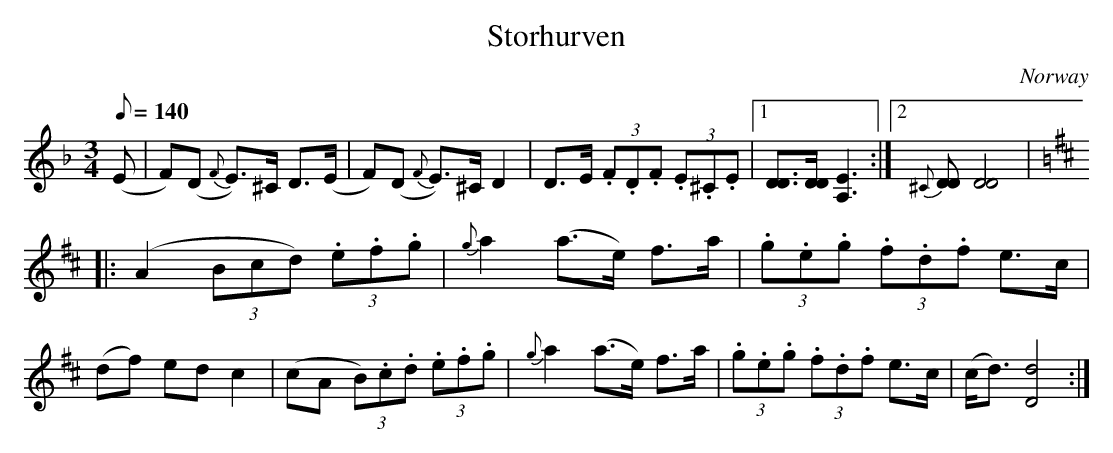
X:1
T:Storhurven
L:1/8
M:3/4
O:Norway
Q:140
K:D minor
(E|\
F)(D {F}E>)^C D>(E | F)(D {F}E>)^C D2 |\
D>E (3.F.D.F (3.E.^C.E \
|1[DD]>[DD] [A,3E3] :|2 {^C}[DD] [D4D4]|
K:D
|:(A2 (3Bcd) (3.e.f.g | {g}a2(a>e) f>a |\
(3.g.e.g (3.f.d.f e>c | (df) ed c2 |\
(cA (3B).c.d (3.e.f.g | {g}a2(a>e) f>a |\
(3.g.e.g (3.f.d.f e>c | (c<d) [D4d4]:|
